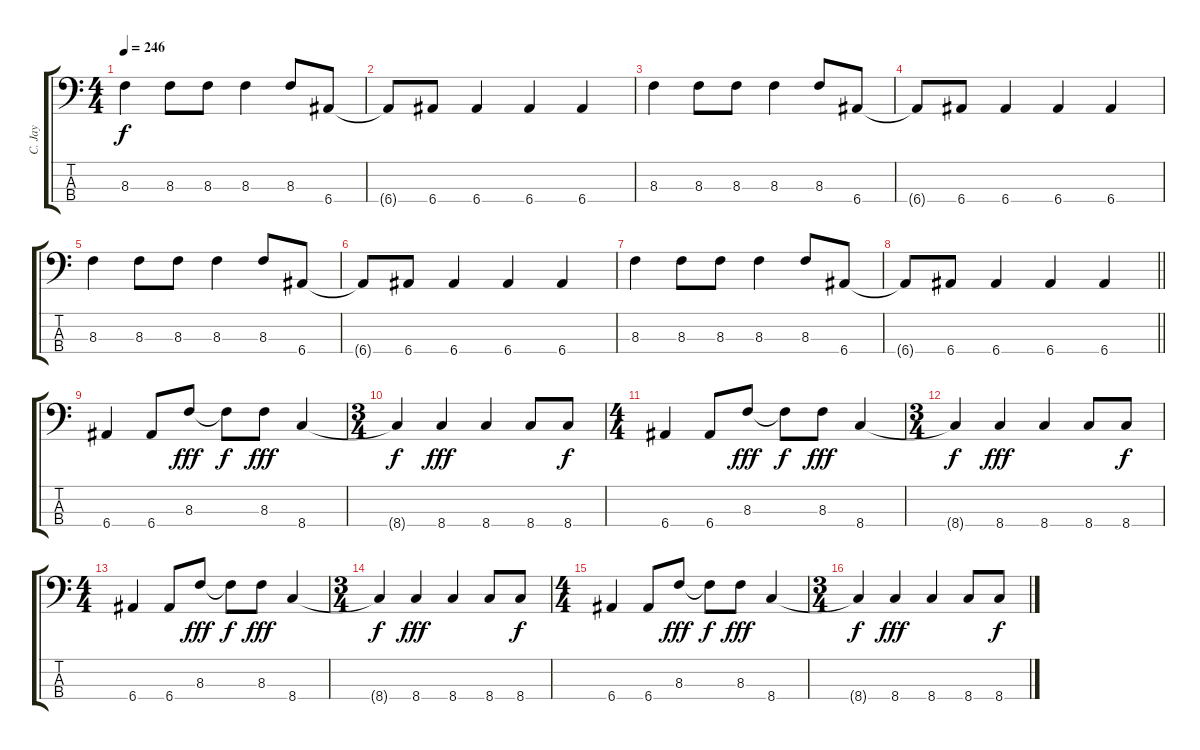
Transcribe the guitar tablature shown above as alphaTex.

\track ("C. Jay" "C. Jay") {instrument electricbasspick}
\staff {score tabs}
\tuning (G2 D2 A1 E1) {hide}
\ts (4 4)
\tempo 246
\clef f4
\ks c
8.3.4{dy f} 8.3.8 8.3.8 8.3.4 8.3.8 6.4.8 |
6.4{t}.8 6.4.8 6.4.4 6.4.4 6.4.4 |
8.3.4 8.3.8 8.3.8 8.3.4 8.3.8 6.4.8 |
6.4{t}.8 6.4.8 6.4.4 6.4.4 6.4.4 |
8.3.4 8.3.8 8.3.8 8.3.4 8.3.8 6.4.8 |
6.4{t}.8 6.4.8 6.4.4 6.4.4 6.4.4 |
8.3.4 8.3.8 8.3.8 8.3.4 8.3.8 6.4.8 |
\barLineRight lightlight
6.4{t}.8 6.4.8 6.4.4 6.4.4 6.4.4 |
6.4.4 6.4.8 8.3.8{dy fff} 8.3{t}.8{dy f} 8.3.8{dy fff} 8.4.4 |
\ts (3 4)
8.4{t}.4{dy f} 8.4.4{dy fff} 8.4.4 8.4.8 8.4.8{dy f} |
\ts (4 4)
6.4.4 6.4.8 8.3.8{dy fff} 8.3{t}.8{dy f} 8.3.8{dy fff} 8.4.4 |
\ts (3 4)
8.4{t}.4{dy f} 8.4.4{dy fff} 8.4.4 8.4.8 8.4.8{dy f} |
\ts (4 4)
6.4.4 6.4.8 8.3.8{dy fff} 8.3{t}.8{dy f} 8.3.8{dy fff} 8.4.4 |
\ts (3 4)
8.4{t}.4{dy f} 8.4.4{dy fff} 8.4.4 8.4.8 8.4.8{dy f} |
\ts (4 4)
6.4.4 6.4.8 8.3.8{dy fff} 8.3{t}.8{dy f} 8.3.8{dy fff} 8.4.4 |
\ts (3 4)
8.4{t}.4{dy f} 8.4.4{dy fff} 8.4.4 8.4.8 8.4.8{dy f}
